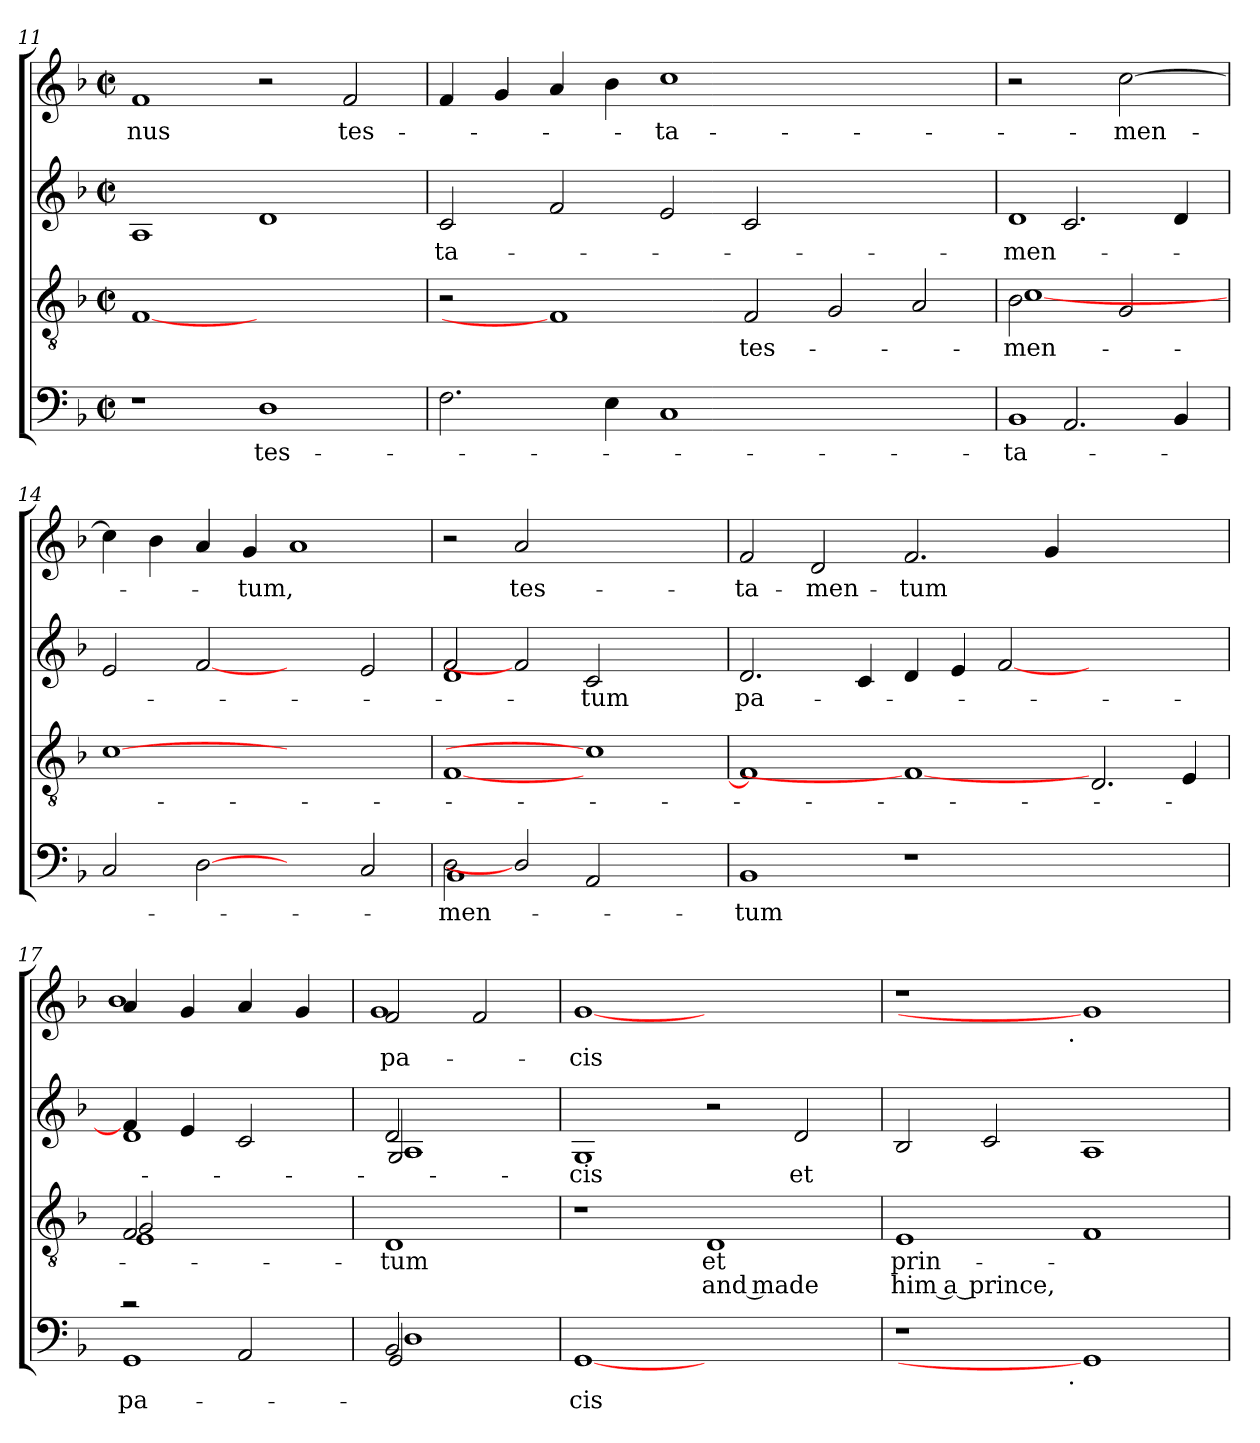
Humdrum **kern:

**kern	**text	**kern	**text	**text	**kern	**text	**kern	**text
*part4	*part4	*part3	*part3	*part3	*part2	*part2	*part1	*part1
*staff4	*staff4	*staff3	*staff3	*staff3	*staff2	*staff2	*staff1	*staff1
*clefF4	*	*clefGv2	*	*	*clefG2	*	*clefG2	*
*k[b-]	*	*k[b-]	*	*	*k[b-]	*	*k[b-]	*
*F:	*	*F:	*	*	*F:	*	*F:	*
*M2/2	*	*M2/2	*	*	*M2/2	*	*M2/2	*
*met(c|)	*	*met(c|)	*	*	*met(c|)	*	*met(c|)	*
=11	=11	=11	=11	=11	=11	=11	=11	=11
!	!	!	!	!	!	!	!	!LO:LY:b
1r	.	[1F	.	.	1A	.	1f	-nus
!	!LO:LY:b	!	!	!	!	!	!	!
1D	tes-	1ryy	.	.	1d	.	2r	.
!	!	!	!	!	!	!	!	!LO:LY:b
.	.	.	.	.	.	.	2f/	tes-
=12	=12	=12	=12	=12	=12	=12	=12	=12
!	!	!	!	!	!	!LO:LY:b	!	!
2.F\	.	2r	.	.	2c/	-ta-	4f/	.
.	.	.	.	.	.	.	4g/	.
.	.	1F]	.	.	2f/	.	4a/	.
4E\	.	.	.	.	.	.	4b-\	.
!	!	!	!	!	!	!	!	!LO:LY:b
1C	.	.	.	.	2e/	.	1cc	-ta-
!	!	!	!LO:LY:b	!	!	!	!	!
.	.	2F/	tes-	.	2c/	.	.	.
1ryy	.	2G/	.	.	1ryy	.	1ryy	.
.	.	2A/	.	.	.	.	.	.
=13	=13	=13	=13	=13	=13	=13	=13	=13
!	!LO:LY:b	!	!LO:LY:b	!	!	!	!	!
*^	*	*^	*	*	*	*	*	*
*	*^	*	*	*	*	*	*	*	*	*
!	!	!	!	!	!	!LO:LY:b	!	!	!LO:LY:b	!	!
*	*	*	*	*	*	*	*	*^	*	*	*
*	*	*	*	*	*	*	*	*	*^	*	*	*
1BB-	4ryy	2.ryy	-ta-	2B-\	[>1c	-men-	.	1d	4ryy	2.ryy	-men-	2r	.
.	2.AA/	.	.	.	.	.	.	.	2.c/	.	.	.	.
!	!	!	!	!	!	!	!	!	!	!	!	!	!LO:LY:b
.	.	.	.	2G/	.	.	.	.	.	.	.	[>2cc\	-men-
.	.	4BB-/	.	.	.	.	.	.	.	4d/	.	.	.
*v	*v	*v	*	*	*	*	*	*v	*v	*v	*	*	*
*	*	*v	*v	*	*	*	*	*	*
=14	=14	=14	=14	=14	=14	=14	=14	=14
2C/	.	[1c	.	.	2e/	.	4cc\]	.
.	.	.	.	.	.	.	4b-\	.
[2D	.	.	.	.	[2f	.	4a/	.
!	!	!	!	!	!	!	!	!LO:LY:b
.	.	.	.	.	.	.	4g/	-tum,
2ryy	.	1ryy	.	.	2ryy	.	1a	.
2C/	.	.	.	.	2e/	.	.	.
!!LO:LB:g=z
=15	=15	=15	=15	=15	=15	=15	=15	=15
*^	*	*	*	*	*	*	*	*
!	!	!LO:LY:b	!	!	!	!	!	!	!
*	*	*	*	*	*	*^	*	*	*
2D\	1BB-	-men-	[<1F	.	.	2f/	1d	.	2r	.
!	!	!	!	!	!	!	!	!	!	!LO:LY:b
2D]	.	.	.	.	.	2f]	.	.	2a/	tes-
!	!	!	!	!	!	!	!	!LO:LY:b	!	!
2AA/	2ryy	.	1c]	.	.	2c/	2ryy	-tum	1ryy	.
2ryy	2ryy	.	.	.	.	2ryy	2ryy	.	.	.
=16	=16	=16	=16	=16	=16	=16	=16	=16	=16	=16
!	!	!LO:LY:b	!	!	!	!	!	!LO:LY:b	!	!LO:LY:b
*v	*v	*	*	*	*	*v	*v	*	*	*
1BB-	-tum	1F]	.	.	2.d/	pa-	2f/	-ta-
!	!	!	!	!	!	!	!	!LO:LY:b
.	.	.	.	.	.	.	2d/	-men-
.	.	.	.	.	4c/	.	.	.
!	!	!	!	!	!	!	!	!LO:LY:b:rj
1r	.	1F_	.	.	4d/	.	2.f/	-tum
.	.	.	.	.	4e/	.	.	.
.	.	.	.	.	[<2f/	.	.	.
.	.	.	.	.	.	.	4g/	.
1ryy	.	2.D/	.	.	1ryy	.	1ryy	.
.	.	4E/	.	.	.	.	.	.
=17	=17	=17	=17	=17	=17	=17	=17	=17
*^	*	*	*	*	*	*	*	*
!	!	!LO:LY:b	!	!	!	!	!	!	!
*	*	*	*^	*	*	*^	*	*^	*
*	*	*	*	*^	*	*	*	*	*	*	*	*
2rc	1GG	pa-	2F/	2G/	1E	.	.	4f/]	1d	.	4a/	1b-	.
.	.	.	.	.	.	.	.	4e/	.	.	4g/	.	.
2AA/	.	.	2ryy	2ryy	.	.	.	2c/	.	.	4a/	.	.
.	.	.	.	.	.	.	.	.	.	.	4g/	.	.
*	*	*	*v	*v	*v	*	*	*	*	*	*	*	*
*	*	*	*	*	*	*v	*v	*	*	*	*
=18	=18	=18	=18	=18	=18	=18	=18	=18	=18	=18
*	*^	*	*	*	*	*	*	*	*	*
!	!	!	!	!	!LO:LY:b	!	!	!	!	!	!LO:LY:b
*	*	*	*	*	*	*	*^	*	*	*	*
*	*	*	*	*	*	*	*	*^	*	*	*	*
2BB-/	2GG/	1D	.	1D	-tum	.	2d/	2G/	1A	.	2f/	1g	pa-
2ryy	2ryy	.	.	.	.	.	2ryy	2ryy	.	.	2f/	.	.
*	*	*	*	*	*	*	*	*v	*v	*	*	*	*
*	*v	*v	*	*	*	*	*	*	*	*v	*v	*
=19	=19	=19	=19	=19	=19	=19	=19	=19	=19	=19
!	!	!LO:LY:b	!	!	!	!	!	!LO:LY:b	!	!LO:LY:b
*v	*v	*	*	*	*	*v	*v	*	*	*
[1GG	-cis	1r	.	.	1G	-cis	[1g	-cis
!	!	!	!LO:LY:b	!LO:LY:b	!	!	!	!
1ryy	.	1D	et	and made	2r	.	1ryy	.
!	!	!	!	!	!	!LO:LY:b	!	!
.	.	.	.	.	2d/	et	.	.
=20	=20	=20	=20	=20	=20	=20	=20	=20
!	!	!	!LO:LY:b	!LO:LY:b	!	!	!	!
*^	*	*	*	*	*	*	*^	*
1r	2ryy	.	1E	prin-	him a prince,	2B-/	.	1r	2ryy	.
.	4...ryy	.	.	.	.	2c/	.	.	4...ryy	.
!	!	!	!	!	!	!	!	!	!LO:TX:b:t=.	!
!	!LO:TX:b:t=.	!	!	!	!	!	!	!	!	!
.	1ryy	.	.	.	.	.	.	.	1ryy	.
1GG]	.	.	1F	.	.	1A	.	1g]	.	.
.	32ryy	.	.	.	.	.	.	.	32ryy	.
*v	*v	*	*	*	*	*	*	*v	*v	*
=	=	=	=	=	=	=	=	=
*-	*-	*-	*-	*-	*-	*-	*-	*-
